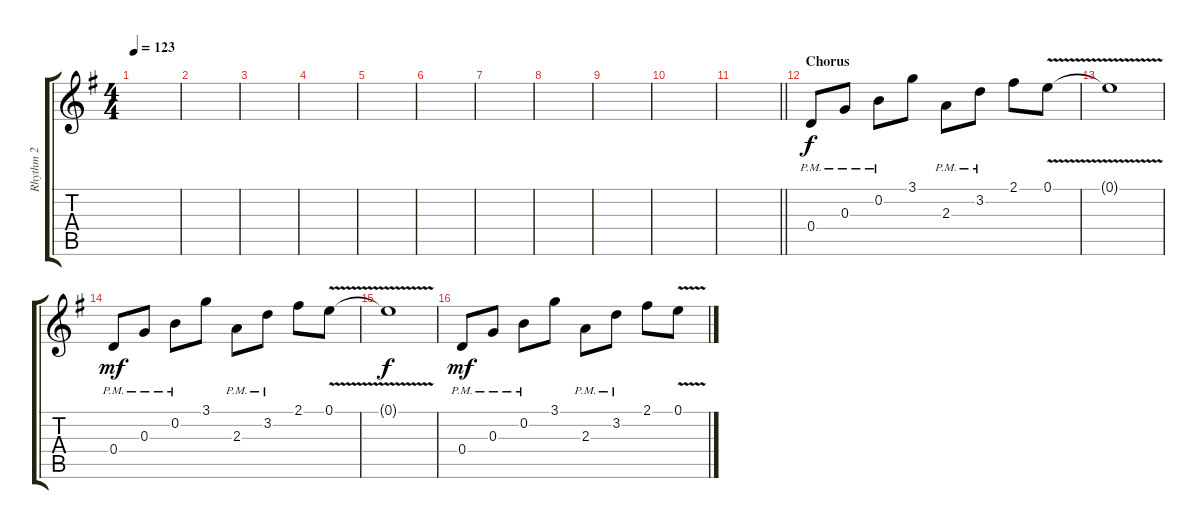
\track ("Rhythm 2" "Rhythm 2") {instrument distortionguitar}
\staff {score tabs}
\tuning (E4 B3 G3 D3 A2 E2) {hide}
\ts (4 4)
\tempo 123
\clef g2
\ks g
|
|
|
|
|
|
|
|
|
|
\barLineRight lightlight
|
\section ("" "Chorus")
0.4{pm}.8 0.3{pm}.8 0.2{pm}.8 3.1.8 2.3{pm}.8 3.2{pm}.8 2.1.8 0.1{v}.8 |
0.1{t}.1{dy f} |
0.4{pm}.8{dy mf} 0.3{pm}.8 0.2{pm}.8 3.1.8 2.3{pm}.8 3.2{pm}.8 2.1.8 0.1{v}.8 |
0.1{t}.1{dy f} |
0.4{pm}.8{dy mf} 0.3{pm}.8 0.2{pm}.8 3.1.8 2.3{pm}.8 3.2{pm}.8 2.1.8 0.1{v}.8
